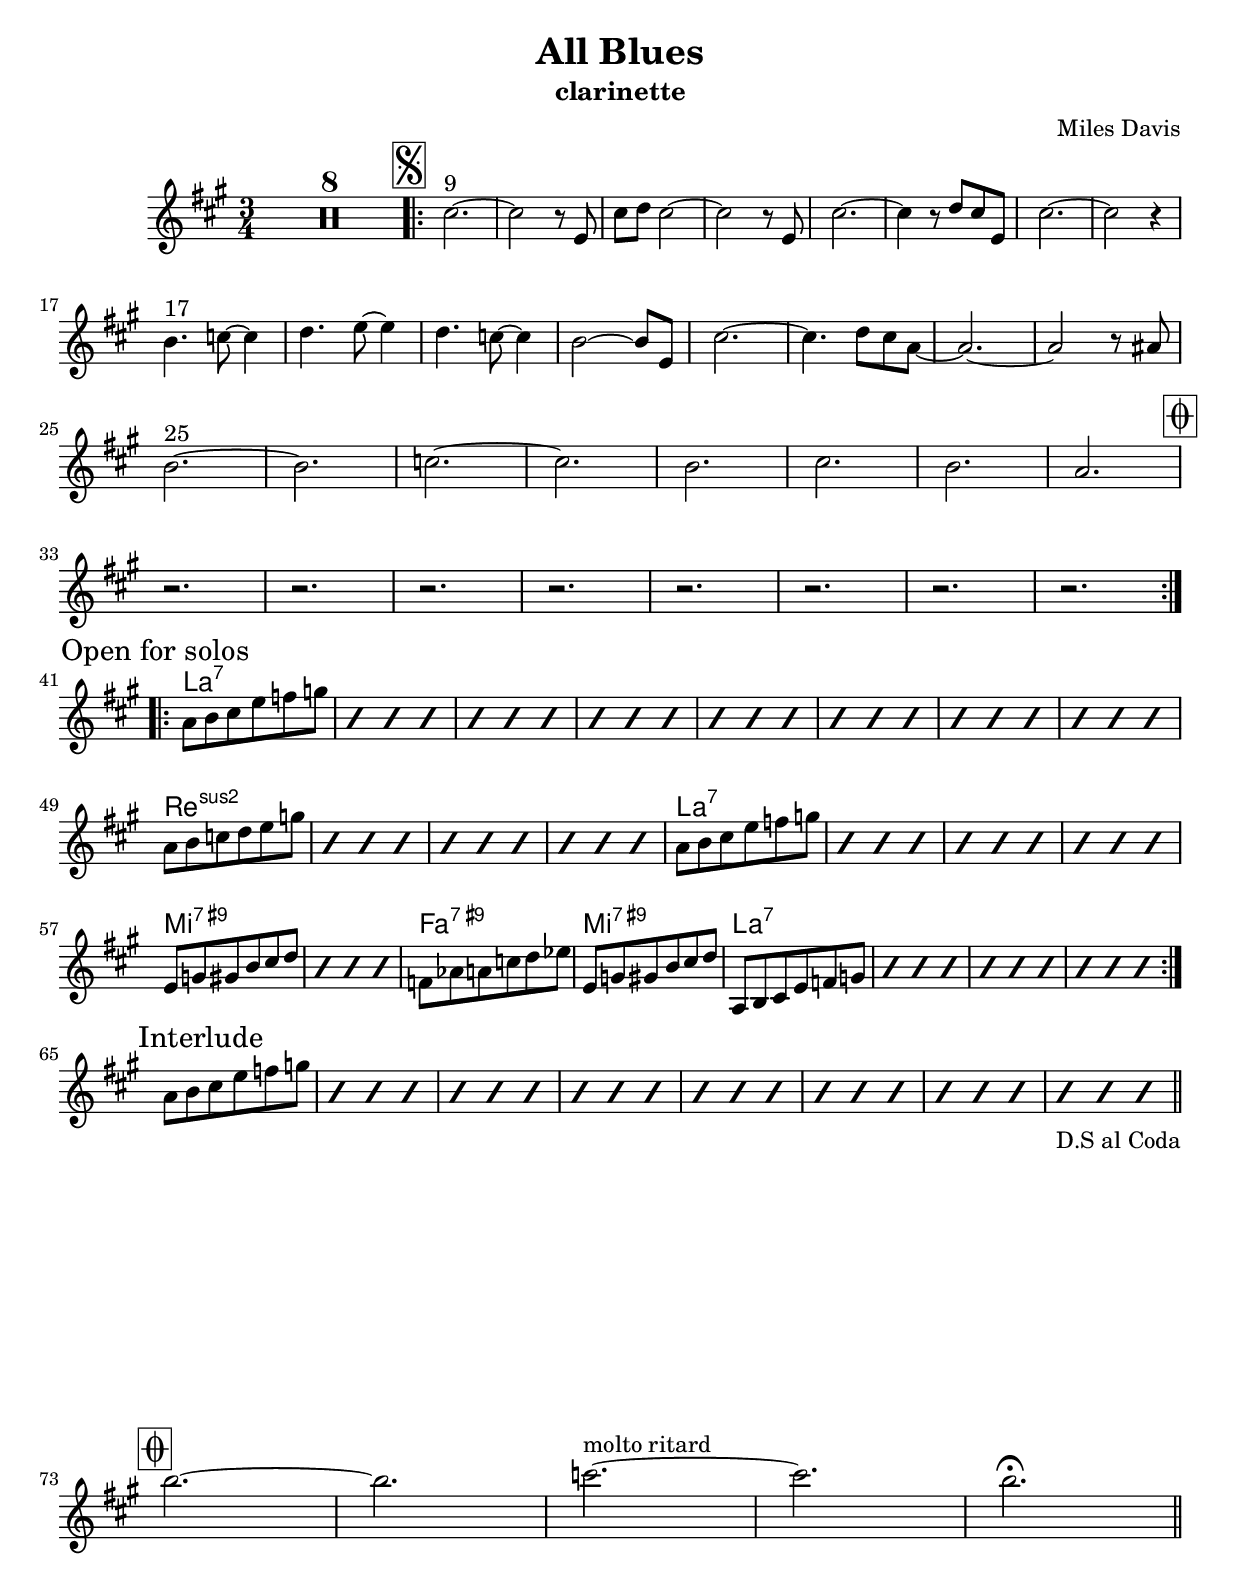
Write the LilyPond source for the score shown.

% Created on Fri Dec 31 19:24:11 CET 2010
\version "2.12.3"

\paper { }

\header {
title = "All Blues"
composer = "Miles Davis"
subtitle = "clarinette"

}

\paper {

}

\include "italiano.ly"

global = {
   \time 3/4
   \key fad \minor
   \clef treble
   \set Score.skipBars = ##t
}

staffClarinetteEnSib = \relative do' {           
   R2.*8
   
   \repeat "volta" 2 {\mark \markup \box { \musicglyph #"scripts.segno" } dod'2. ^"9"
   ~dod2 r8 mi,
   dod' re dod2~
   ~dod2 r8 mi,
   
   dod'2. ~
   dod4 r8 re dod mi,
   dod'2.
   ~dod2
   r4 
   
   si4.^"17" do8~do4
   re4. mi8~mi4
   re4. do8~do4
   
   si2~si8 mi,
   dod'2.~
   dod4. re8 dod la~
   la2.~
   la2 r8 lad 
   
   si2.~ ^"25"
   si
   do~
   do
   si
   dod
   si
   la \once \override Score.RehearsalMark #'break-visibility = #begin-of-line-invisible \mark \markup \box { \musicglyph #"scripts.coda" } \break
   
   r
   r
   r
   r
   r
   r
   r
   r
} 


\mark \markup {"Open for solos"}

\repeat "volta" 2 { 
   la8   si dod mi fa sol
   \improvisationOn \override Stem #'transparent = ##t
   la4 la la 
   la4 la la 
   la4 la la 
   la4 la la 
   la4 la la 
   la4 la la 
   la4 la la 
   \improvisationOff \override Stem #'transparent = ##f 



   la,8   si do re mi sol 
   \improvisationOn \override Stem #'transparent = ##t
   la4 la la 
   la4 la la 
   la4 la la 
   \improvisationOff \override Stem #'transparent = ##f 
   
   

   la,8   si dod mi fa sol 
   \improvisationOn \override Stem #'transparent = ##t
   la4 la la 
   la4 la la 
   la4 la la 
   \improvisationOff \override Stem #'transparent = ##f 
   

   mi,8  sol sold si dod re 
   \improvisationOn \override Stem #'transparent = ##t
   la4 la la 
   \improvisationOff \override Stem #'transparent = ##f 
   
   fa8  lab la do re mib
   mi,8  sol sold si dod re
   la,8  si dod mi fa sol 
   \improvisationOn \override Stem #'transparent = ##t
   la4 la la 
   la4 la la 
   la4 la la 
   \improvisationOff \override Stem #'transparent = ##f 
}

   \mark \markup {"Interlude"}
   la8   si dod mi fa sol
   \improvisationOn \override Stem #'transparent = ##t
   la4 la la 
   la4 la la 
   la4 la la 
   la4 la la 
   la4 la la 
   la4 la la 
   la4_\markup {"D.S al Coda"} la la 
   \improvisationOff \override Stem #'transparent = ##f 

   \bar "||"
   
   \mark \markup \box { \musicglyph #"scripts.coda" }  si2.~
   si
   do~^"molto ritard"
   do
   si
   \fermata
   \bar "||"

}
sauts= {
   s2.*16 \break
   \repeat unfold 6 { s2.*8 \break }   
   s2.*8 \break
    \overrideProperty #"Score.NonMusicalPaperColumn"
       #'line-break-system-details #'((Y-offset . 135))
   
}

harmonies = \chordmode {
   s2.*40
   la2.*8:7
   re2.*4:sus2
   la2.*4:7
   mi2.*2:7.9+
   fa2.:7.9+
   mi:7.9+
   la:7
}

\score {
   <<
   \new ChordNames \with { chordChanges = ##t} {\harmonies}
   \new Staff {
      \new Voice \with {\consists Pitch_squash_engraver}
      <<
      \sauts
      \global
      \staffClarinetteEnSib
      >>
   }
   >>
}
